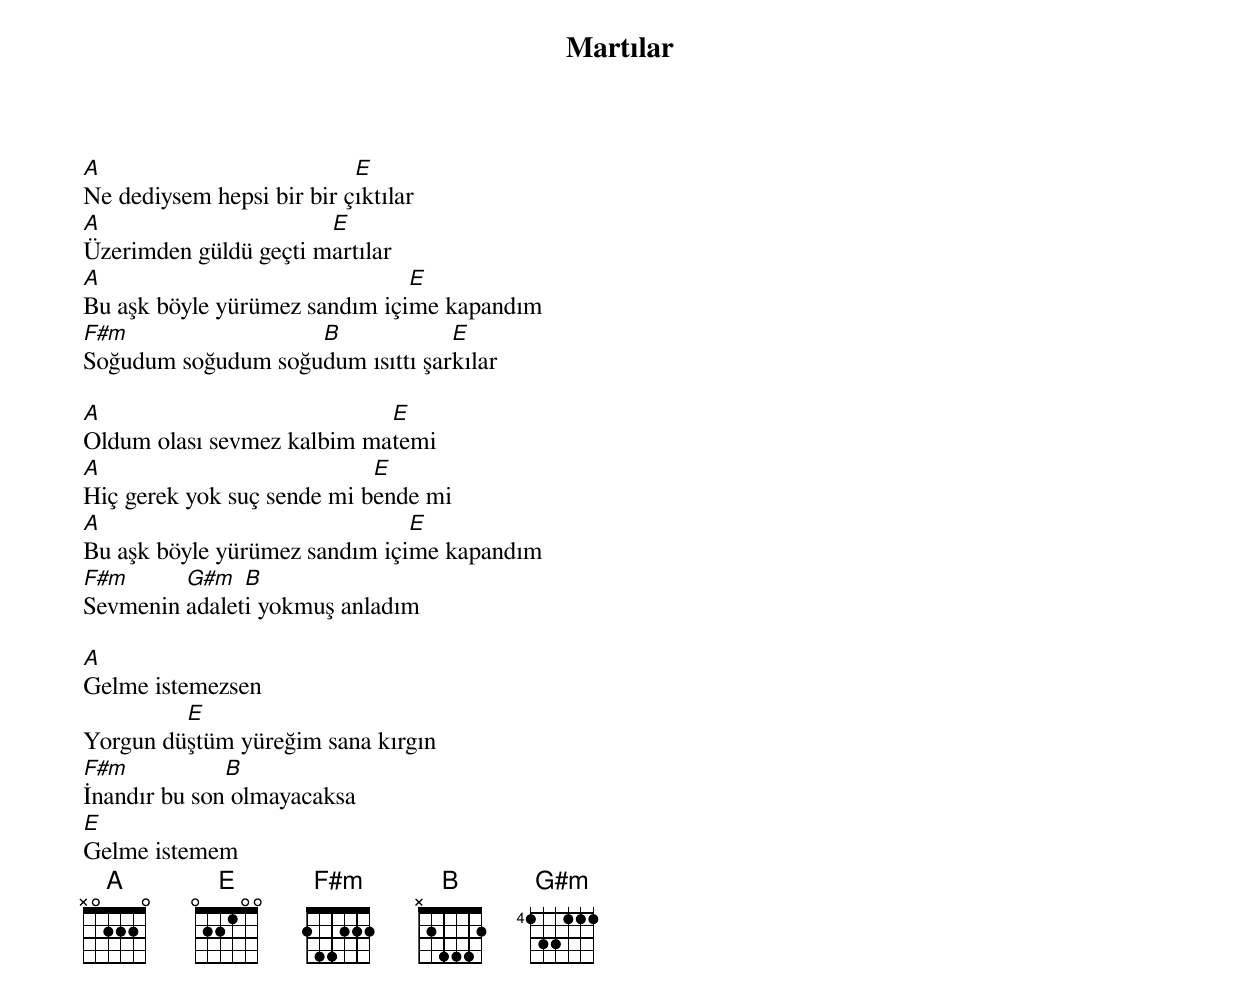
{title: Martılar}
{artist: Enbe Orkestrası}

A                          E
Ne dediysem hepsi bir bir çıktılar
A                      E
Üzerimden güldü geçti martılar
A                              E
Bu aşk böyle yürümez sandım içime kapandım
F#m                 B             E
Soğudum soğudum soğudum ısıttı şarkılar

A                           E
Oldum olası sevmez kalbim matemi
A                           E
Hiç gerek yok suç sende mi bende mi
A                              E
Bu aşk böyle yürümez sandım içime kapandım
F#m      G#m   B
Sevmenin adaleti yokmuş anladım

A
Gelme istemezsen
         E
Yorgun düştüm yüreğim sana kırgın
F#m           B
İnandır bu son olmayacaksa
E
Gelme istemem
